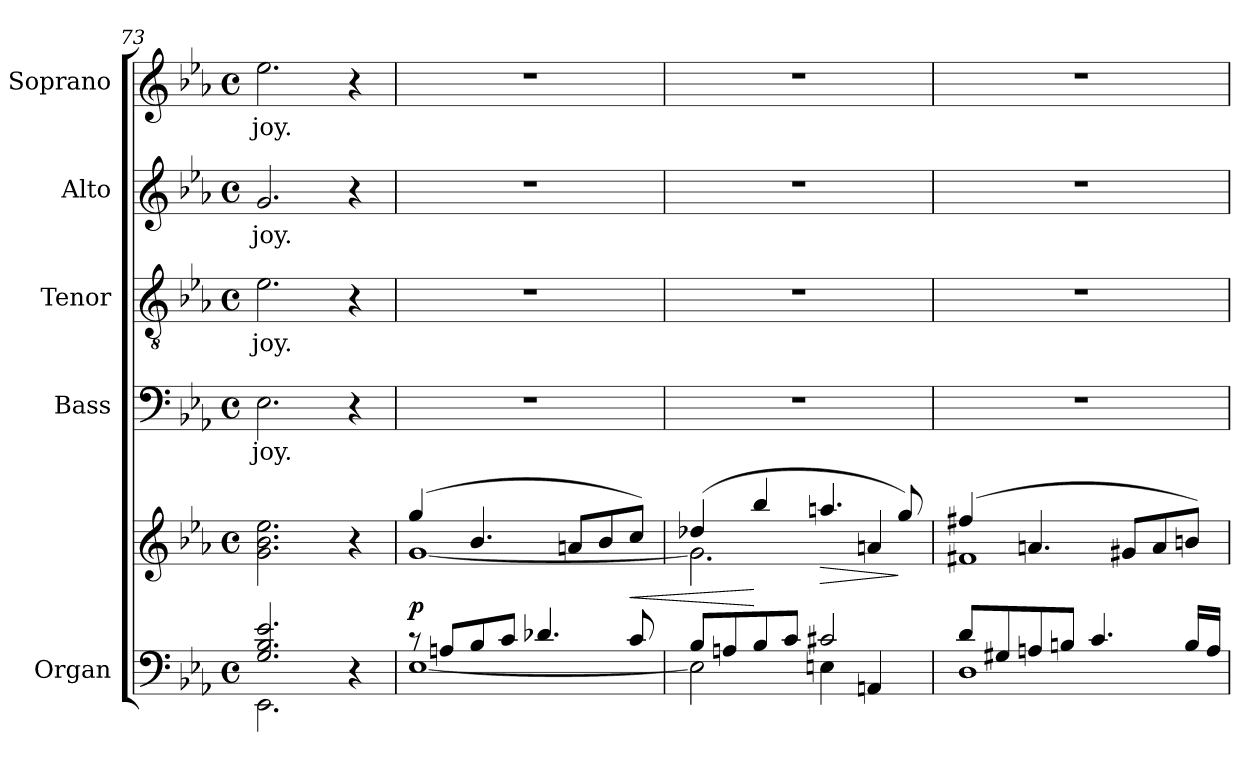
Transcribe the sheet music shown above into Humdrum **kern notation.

**kern	**kern	**dynam	**kern	**text	**kern	**text	**kern	**text	**kern	**text
*part5	*part5	*part5	*part4	*part4	*part3	*part3	*part2	*part2	*part1	*part1
*staff6	*staff5	*staff5/6	*staff4	*staff4	*staff3	*staff3	*staff2	*staff2	*staff1	*staff1
*I"Organ	*	*	*I"Bass	*	*I"Tenor	*	*I"Alto	*	*I"Soprano	*
*I'Org.	*	*	*I'B.	*	*I'T.	*	*I'A.	*	*I'S.	*
*clefF4	*clefG2	*	*clefF4	*	*clefGv2	*	*clefG2	*	*clefG2	*
*	*	*	*	*	*ITrd7c12	*	*	*	*	*
*k[b-e-a-]	*k[b-e-a-]	*	*k[b-e-a-]	*	*k[b-e-a-]	*	*k[b-e-a-]	*	*k[b-e-a-]	*
*E-:	*E-:	*	*E-:	*	*E-:	*	*E-:	*	*E-:	*
*M4/4	*M4/4	*	*M4/4	*	*M4/4	*	*M4/4	*	*M4/4	*
*met(c)	*met(c)	*	*met(c)	*	*met(c)	*	*met(c)	*	*met(c)	*
=73	=73	=73	=73	=73	=73	=73	=73	=73	=73	=73
*^	*	*	*	*	*	*	*	*	*	*
!	!	!	!	!	!LO:LY:b:color=#000000	!	!	!	!	!	!
!	!	!	!	!	!	!	!LO:LY:b:color=#000000	!	!	!	!
!	!	!	!	!	!	!	!	!	!LO:LY:b:color=#000000	!	!
!	!	!	!	!	!	!	!	!	!	!	!LO:LY:b:color=#000000
2.Gi/ 2.B-i 2.e-i	2.EE-i\	2.gi\ 2.b-i 2.ee-i	.	2.E-i\	joy.	2.E-i\	joy.	2.gi/	joy.	2.ee-i\	joy.
4r	4ryy	4r	.	4r	.	4r	.	4r	.	4r	.
!!LO:LB:g=z
=74	=74	=74	=74	=74	=74	=74	=74	=74	=74	=74	=74
!!LO:REH:place=s1:B:color=#000000:enc=box:fs=16.8551:t=E
*	*	*MM112	*	*	*	*	*	*	*	*MM112	*
*	*	*^	*	*	*	*	*	*	*	*	*
8r	[<1E-i	(4ggi/	[<1gi	p	1r	.	1r	.	1r	.	1r	.
8Ani/L	.	.	.	.	.	.	.	.	.	.	.	.
8B-i/	.	4.b-i/	.	.	.	.	.	.	.	.	.	.
8ci/J	.	.	.	.	.	.	.	.	.	.	.	.
4.d-Xi/	.	.	.	.	.	.	.	.	.	.	.	.
.	.	8ani/L	.	.	.	.	.	.	.	.	.	.
.	.	8b-i/	.	.	.	.	.	.	.	.	.	.
!	!	!	!	!LO:HP:b	!	!	!	!	!	!	!	!
8ci/	.	8cci/J)	.	<	.	.	.	.	.	.	.	.
=75	=75	=75	=75	=75	=75	=75	=75	=75	=75	=75	=75	=75
8B-i/L	2E-i\]	(4dd-Xi/	2.gi\]	.	1r	.	1r	.	1r	.	1r	.
8Ani/	.	.	.	.	.	.	.	.	.	.	.	.
8B-i/	.	4bb-i/	.	[	.	.	.	.	.	.	.	.
8ci/J	.	.	.	.	.	.	.	.	.	.	.	.
!	!	!	!	!LO:HP:b	!	!	!	!	!	!	!	!
2c#Xi/	4Eni\	4.aani/	.	>	.	.	.	.	.	.	.	.
.	4AAni/	.	4ani/	.	.	.	.	.	.	.	.	.
.	.	8ggi/)	.	]	.	.	.	.	.	.	.	.
=76	=76	=76	=76	=76	=76	=76	=76	=76	=76	=76	=76	=76
8di/L	1Di	(4ff#Xi/	1f#Xi	.	1r	.	1r	.	1r	.	1r	.
8G#Xi/	.	.	.	.	.	.	.	.	.	.	.	.
8Ani/	.	4.ani/	.	.	.	.	.	.	.	.	.	.
8Bni/J	.	.	.	.	.	.	.	.	.	.	.	.
4.ci/	.	.	.	.	.	.	.	.	.	.	.	.
.	.	8g#Xi/L	.	.	.	.	.	.	.	.	.	.
.	.	8ai/	.	.	.	.	.	.	.	.	.	.
16Bi/LL	.	8bni/J)	.	.	.	.	.	.	.	.	.	.
16Ai/JJ	.	.	.	.	.	.	.	.	.	.	.	.
*v	*v	*	*	*	*	*	*	*	*	*	*	*
*	*v	*v	*	*	*	*	*	*	*	*	*
=	=	=	=	=	=	=	=	=	=	=
*-	*-	*-	*-	*-	*-	*-	*-	*-	*-	*-
